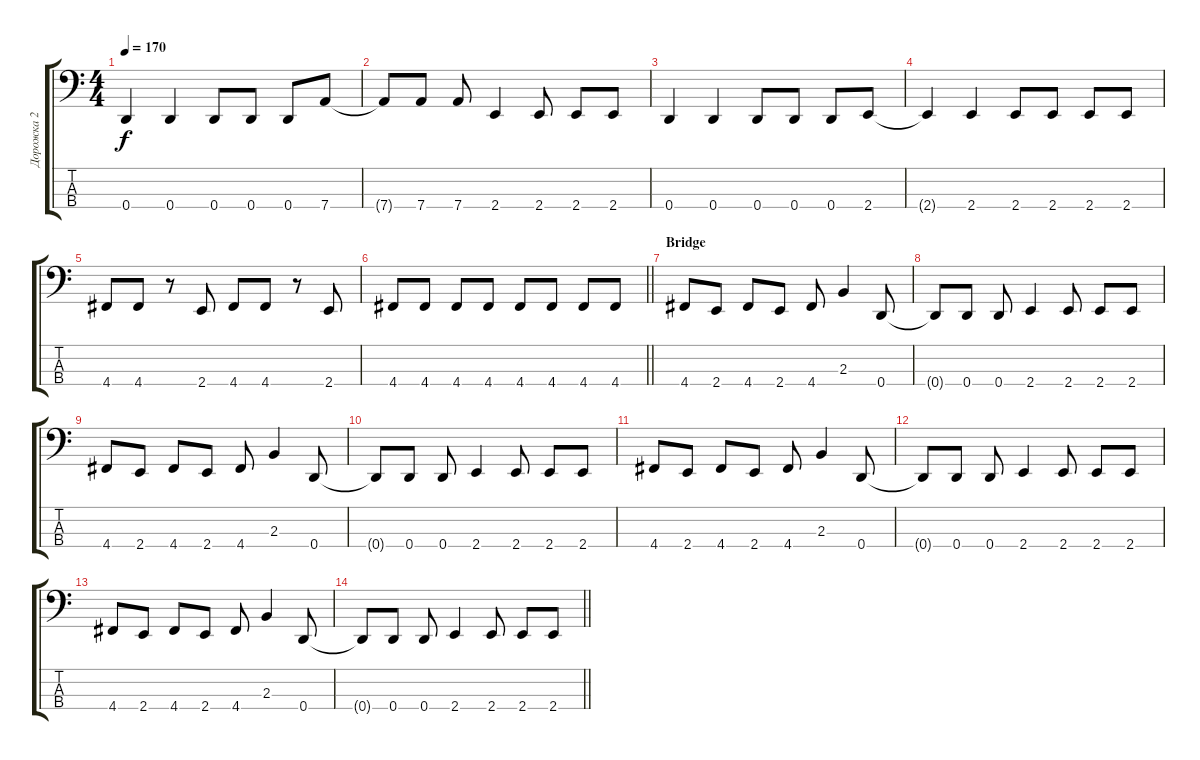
\track ("Дорожка 2" "Дорожка 2") {instrument electricbassfinger}
\staff {score tabs}
\tuning (G2 D2 A1 D1) {hide}
\ts (4 4)
\tempo 170
\clef f4
\ks c
0.4.4{dy f} 0.4.4 0.4.8 0.4.8 0.4.8 7.4.8 |
7.4{t}.8 7.4.8 7.4.8 2.4.4 2.4.8 2.4.8 2.4.8 |
0.4.4 0.4.4 0.4.8 0.4.8 0.4.8 2.4.8 |
2.4{t}.4 2.4.4 2.4.8 2.4.8 2.4.8 2.4.8 |
4.4.8 4.4.8 r.8 2.4.8 4.4.8 4.4.8 r.8 2.4.8 |
\barLineRight lightlight
4.4.8 4.4.8 4.4.8 4.4.8 4.4.8 4.4.8 4.4.8 4.4.8 |
\section ("" "Bridge")
4.4.8 2.4.8 4.4.8 2.4.8 4.4.8 2.3.4 0.4.8 |
0.4{t}.8 0.4.8 0.4.8 2.4.4 2.4.8 2.4.8 2.4.8 |
4.4.8 2.4.8 4.4.8 2.4.8 4.4.8 2.3.4 0.4.8 |
0.4{t}.8 0.4.8 0.4.8 2.4.4 2.4.8 2.4.8 2.4.8 |
4.4.8 2.4.8 4.4.8 2.4.8 4.4.8 2.3.4 0.4.8 |
0.4{t}.8 0.4.8 0.4.8 2.4.4 2.4.8 2.4.8 2.4.8 |
4.4.8 2.4.8 4.4.8 2.4.8 4.4.8 2.3.4 0.4.8 |
\barLineRight lightlight
0.4{t}.8 0.4.8 0.4.8 2.4.4 2.4.8 2.4.8 2.4.8
